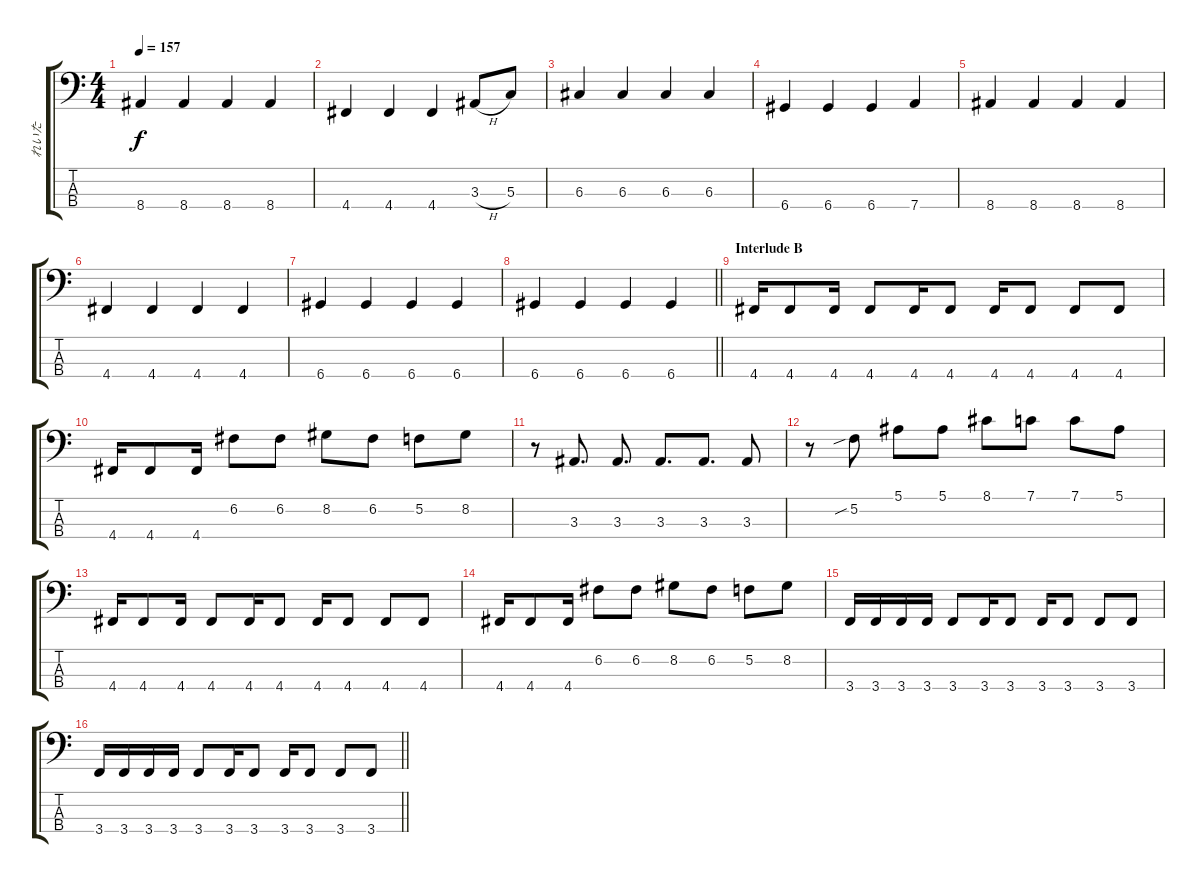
\track ("れいた" "れいた") {instrument electricbasspick}
\staff {score tabs}
\tuning (F2 C2 G1 D1) {hide}
\ts (4 4)
\section ("" "")
\tempo 157
\clef f4
\ks c
8.4.4{dy f} 8.4.4 8.4.4 8.4.4 |
4.4.4 4.4.4 4.4.4 3.3{h}.8 5.3.8 |
6.3.4 6.3.4 6.3.4 6.3.4 |
6.4.4 6.4.4 6.4.4 7.4.4 |
8.4.4 8.4.4 8.4.4 8.4.4 |
4.4.4 4.4.4 4.4.4 4.4.4 |
6.4.4 6.4.4 6.4.4 6.4.4 |
\barLineRight lightlight
6.4.4 6.4.4 6.4.4 6.4.4 |
\section ("" "Interlude B")
4.4.16 4.4.8 4.4.16 4.4.8 4.4.16 4.4.8 4.4.16 4.4.8 4.4.8 4.4.8 |
4.4.16 4.4.8 4.4.16 6.2.8 6.2.8 8.2.8 6.2.8 5.2.8 8.2.8 |
r.8 3.3.8{d} 3.3.8{d} 3.3.8{d} 3.3.8{d} 3.3.8 |
r.8 5.2{sib}.8 5.1.8 5.1.8 8.1.8 7.1.8 7.1.8 5.1.8 |
4.4.16 4.4.8 4.4.16 4.4.8 4.4.16 4.4.8 4.4.16 4.4.8 4.4.8 4.4.8 |
4.4.16 4.4.8 4.4.16 6.2.8 6.2.8 8.2.8 6.2.8 5.2.8 8.2.8 |
3.4.16 3.4.16 3.4.16 3.4.16 3.4.8 3.4.16 3.4.8 3.4.16 3.4.8 3.4.8 3.4.8 |
\barLineRight lightlight
3.4.16 3.4.16 3.4.16 3.4.16 3.4.8 3.4.16 3.4.8 3.4.16 3.4.8 3.4.8 3.4.8
